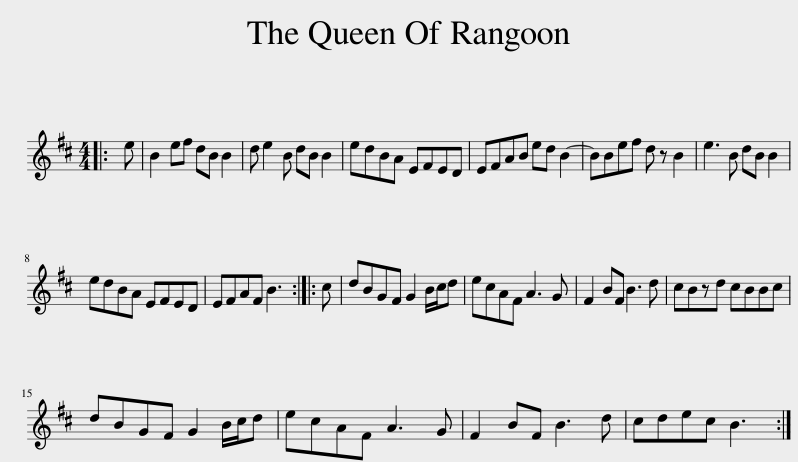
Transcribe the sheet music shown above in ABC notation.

X:1
L:1/8
M:4/4
I:linebreak $
K:Bmin
V:1 treble
V:1
|: e | B2 ef dB B2 | d e2 B dB B2 | edBA EFED | EFAB ed B2- | %5
 BBef d z B2 | e3 B dB B2 |$ edBA EFED | EFAF B3 :: c | %10
 dBGF G2 B/c/d | ecAF A3 G | F2 BF B3 d | cBzd cBBc |$ dBGF G2 B/c/d | %15
 ecAF A3 G | F2 BF B3 d | cdec B3 :| %18
